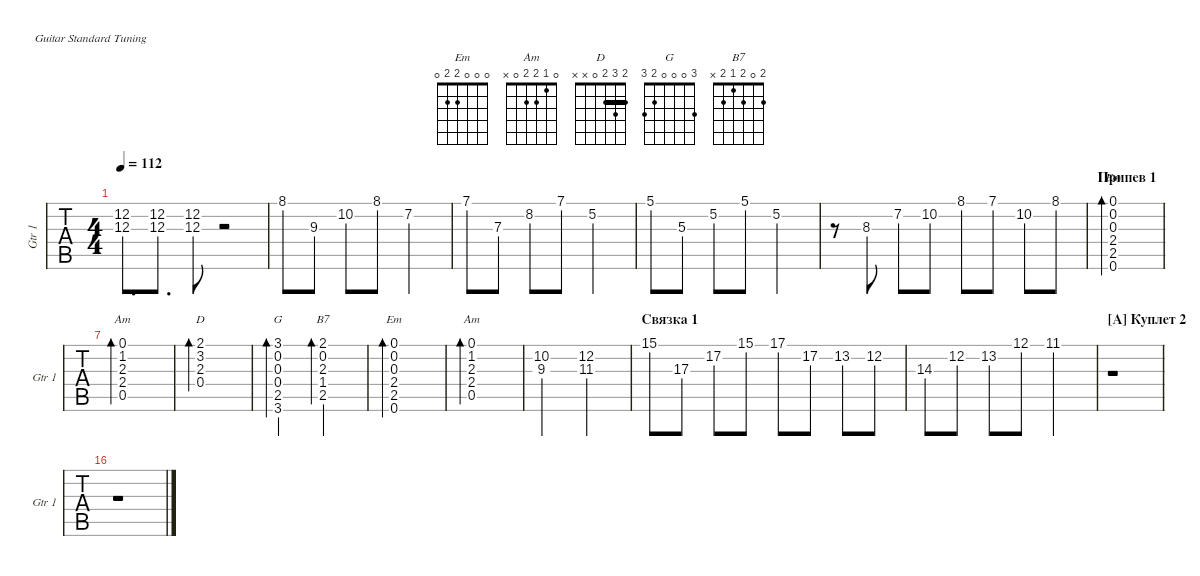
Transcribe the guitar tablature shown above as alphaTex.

\defaultSystemsLayout 4
\hideDynamics
\bracketExtendMode groupsimilarinstruments
\singleTrackTrackNamePolicy allsystems
\multiTrackTrackNamePolicy allsystems
\otherSystemsTrackNameOrientation horizontal
\defaultBarNumberDisplay FirstOfSystem
\track ("Gtr 1" "Gtr 1") {instrument electricguitarclean}
\staff {tabs}
\tuning (E4 B3 G3 D3 A2 E2)
\chord ("Em" 0 0 0 2 2 0)
\chord ("Am" 0 1 2 2 0 x)
\chord ("D" 2 3 2 0 x x) {barre 2}
\chord ("G" 3 0 0 0 2 3)
\chord ("B7" 2 0 2 1 2 x)
\ts (4 4)
\tempo 112
\clef g2
\scale
0.107191
\ks eminor
(12.2{st} 12.3{st}).8{d dy mf} (12.3{st} 12.2{st}).8{d} (12.3{st} 12.2{st}).8 r.2 |
\scale
0.104478 8.1.8 9.3.8 10.2.8 8.1.8 7.2.2 |
\scale
0.104478 7.1.8 7.3.8 8.2.8 7.1.8 5.2.2 |
\scale
0.104478 5.1.8 5.3.8 5.2.8 5.1.8 5.2.2 |
\scale
0.103121 r.8 8.3.8 7.2.8 10.2.8 8.1.8 7.1.8 10.2.8 8.1.8 |
\section ("" "Припев 1")
(0.1 0.2 0.3 2.4 2.5 0.6).1{bd 178 ch "Em"} |
(0.1 1.2 2.3 2.4 0.5).1{bd 175 ch "Am"} |
(0.4 2.3 3.2 2.1).1{bd 174 ch "D"} |
(3.1 0.2 0.3 0.4 2.5 3.6).2{bd 172 ch "G"} (2.1 0.2 2.3 1.4 2.5).2{bd 169 ch "B7"} |
(0.1 0.2 0.3 2.4 2.5 0.6).1{bd 166 ch "Em"} |
(0.1 1.2 2.3 2.4 0.5).1{bd 163 ch "Am"} |
(10.2 9.3).2 (12.2 11.3).2 |
\section ("" "Связка 1")
15.1.8 17.3.8 17.2.8 15.1.8 17.1.8 17.2.8 13.2.8 12.2.8 |
14.3.8 12.2.8 13.2.8 12.1.8 11.1.2 |
\section ("A" "Куплет 2")
\scale
0.0606601 r.1 |
\scale
0.0287516 r.1
